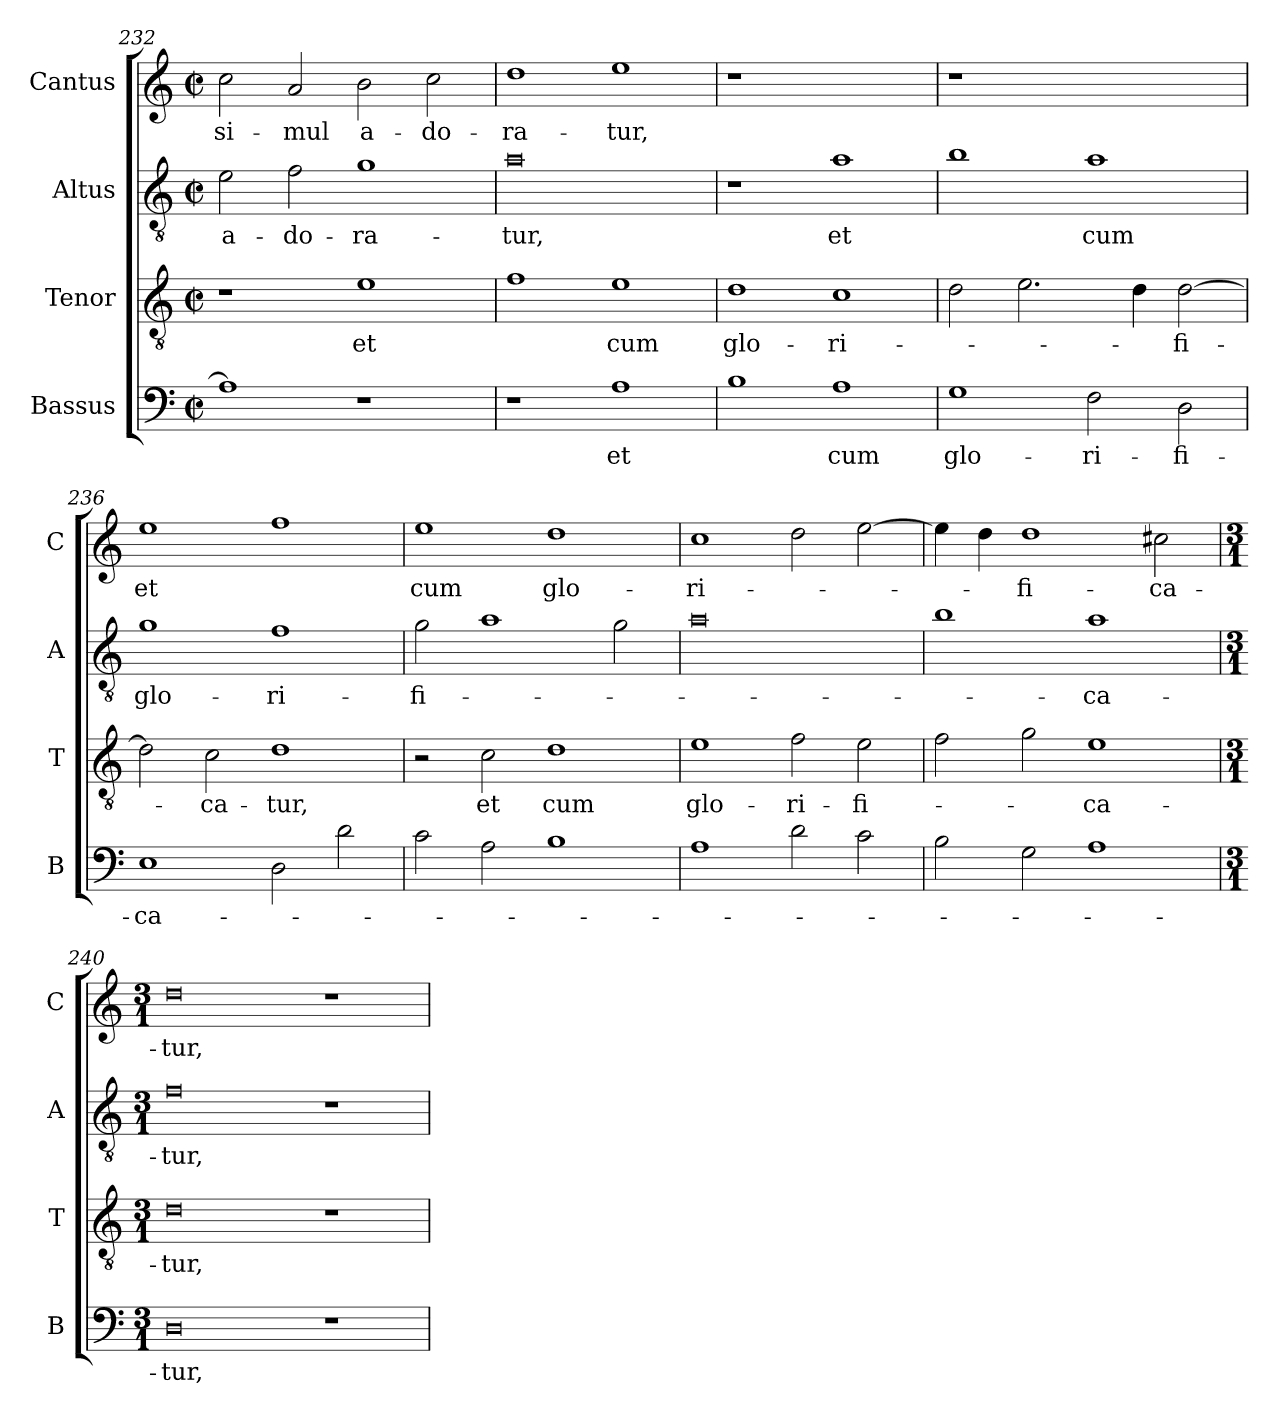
**kern	**text	**kern	**text	**kern	**text	**kern	**text
*part4	*part4	*part3	*part3	*part2	*part2	*part1	*part1
*staff4	*staff4	*staff3	*staff3	*staff2	*staff2	*staff1	*staff1
*I"Bassus	*	*I"Tenor	*	*I"Altus	*	*I"Cantus	*
*I'B	*	*I'T	*	*I'A	*	*I'C	*
*clefF4	*	*clefGv2	*	*clefGv2	*	*clefG2	*
*k[]	*	*k[]	*	*k[]	*	*k[]	*
*C:	*	*C:	*	*C:	*	*C:	*
*M2/2	*	*M2/2	*	*M2/2	*	*M2/2	*
*met(c|)	*	*met(c|)	*	*met(c|)	*	*met(c|)	*
=232	=232	=232	=232	=232	=232	=232	=232
!	!	!	!	!	!LO:LY:b	!	!
!	!	!	!	!	!	!	!LO:LY:b
1A]	.	1r	.	2e\	a-	2cc\	si-
!	!	!	!	!	!LO:LY:b	!	!
!	!	!	!	!	!	!	!LO:LY:b
.	.	.	.	2f\	-do-	2a/	-mul
!	!	!	!LO:LY:b	!	!	!	!
!	!	!	!	!	!LO:LY:b	!	!
!	!	!	!	!	!	!	!LO:LY:b
1r	.	1e	et	1g	-ra-	2b\	a-
!	!	!	!	!	!	!	!LO:LY:b
.	.	.	.	.	.	2cc\	-do-
=233	=233	=233	=233	=233	=233	=233	=233
!	!	!	!	!	!LO:LY:b	!	!
!	!	!	!	!	!	!	!LO:LY:b
1r	.	1f	.	0a	-tur,	1dd	-ra-
!	!LO:LY:b	!	!	!	!	!	!
!	!	!	!LO:LY:b	!	!	!	!
!	!	!	!	!	!	!	!LO:LY:b
1A	et	1e	cum	.	.	1ee	-tur,
=234	=234	=234	=234	=234	=234	=234	=234
!	!	!	!LO:LY:b	!	!	!	!
1B	.	1d	glo-	1r	.	1r	.
!	!LO:LY:b	!	!	!	!	!	!
!	!	!	!LO:LY:b	!	!	!	!
!	!	!	!	!	!LO:LY:b	!	!
1A	cum	1c	-ri-	1a	et	1ryy	.
!!LO:LB:g=z
=235	=235	=235	=235	=235	=235	=235	=235
!	!LO:LY:b	!	!	!	!	!	!
1G	glo-	2d\	.	1b	.	1r	.
.	.	2.e\	.	.	.	.	.
!	!LO:LY:b	!	!	!	!	!	!
!	!	!	!	!	!LO:LY:b	!	!
2F\	-ri-	.	.	1a	cum	1ryy	.
.	.	4d\	.	.	.	.	.
!	!LO:LY:b	!	!	!	!	!	!
!	!	!	!LO:LY:b	!	!	!	!
2D\	-fi-	[2d\	-fi-	.	.	.	.
=236	=236	=236	=236	=236	=236	=236	=236
!	!LO:LY:b	!	!	!	!	!	!
!	!	!	!	!	!LO:LY:b	!	!
!	!	!	!	!	!	!	!LO:LY:b
1E	-ca-	2d\]	.	1g	glo-	1ee	et
!	!	!	!LO:LY:b	!	!	!	!
.	.	2c\	-ca-	.	.	.	.
!	!	!	!LO:LY:b	!	!	!	!
!	!	!	!	!	!LO:LY:b	!	!
2D\	.	1d	-tur,	1f	-ri-	1ff	.
2d\	.	.	.	.	.	.	.
=237	=237	=237	=237	=237	=237	=237	=237
!	!	!	!	!	!LO:LY:b	!	!
!	!	!	!	!	!	!	!LO:LY:b
2c\	.	2r	.	2g\	-fi-	1ee	cum
!	!	!	!LO:LY:b	!	!	!	!
2A\	.	2c\	et	1a	.	.	.
!	!	!	!LO:LY:b	!	!	!	!
!	!	!	!	!	!	!	!LO:LY:b
1B	.	1d	cum	.	.	1dd	glo-
.	.	.	.	2g\	.	.	.
=238	=238	=238	=238	=238	=238	=238	=238
!	!	!	!LO:LY:b	!	!	!	!
!	!	!	!	!	!	!	!LO:LY:b
1A	.	1e	glo-	0a	.	1cc	-ri-
!	!	!	!LO:LY:b	!	!	!	!
2d\	.	2f\	-ri-	.	.	2dd\	.
!	!	!	!LO:LY:b	!	!	!	!
2c\	.	2e\	-fi-	.	.	[2ee\	.
=239	=239	=239	=239	=239	=239	=239	=239
2B\	.	2f\	.	1b	.	4ee\]	.
.	.	.	.	.	.	4dd\	.
!	!	!	!	!	!	!	!LO:LY:b
2G\	.	2g\	.	.	.	1dd	-fi-
!	!	!	!LO:LY:b	!	!	!	!
!	!	!	!	!	!LO:LY:b	!	!
1A	.	1e	-ca-	1a	-ca-	.	.
!	!	!	!	!	!	!	!LO:LY:b
.	.	.	.	.	.	2cc#X\	-ca-
!!LO:LB:g=z
=240	=240	=240	=240	=240	=240	=240	=240
*M3/1	*	*M3/1	*	*M3/1	*	*M3/1	*
!	!LO:LY:b	!	!	!	!	!	!
!	!	!	!LO:LY:b	!	!	!	!
!	!	!	!	!	!LO:LY:b	!	!
!	!	!	!	!	!	!	!LO:LY:b
0D	-tur,	0d	-tur,	0f	-tur,	0dd	-tur,
1r	.	1r	.	1r	.	1r	.
=	=	=	=	=	=	=	=
*-	*-	*-	*-	*-	*-	*-	*-
